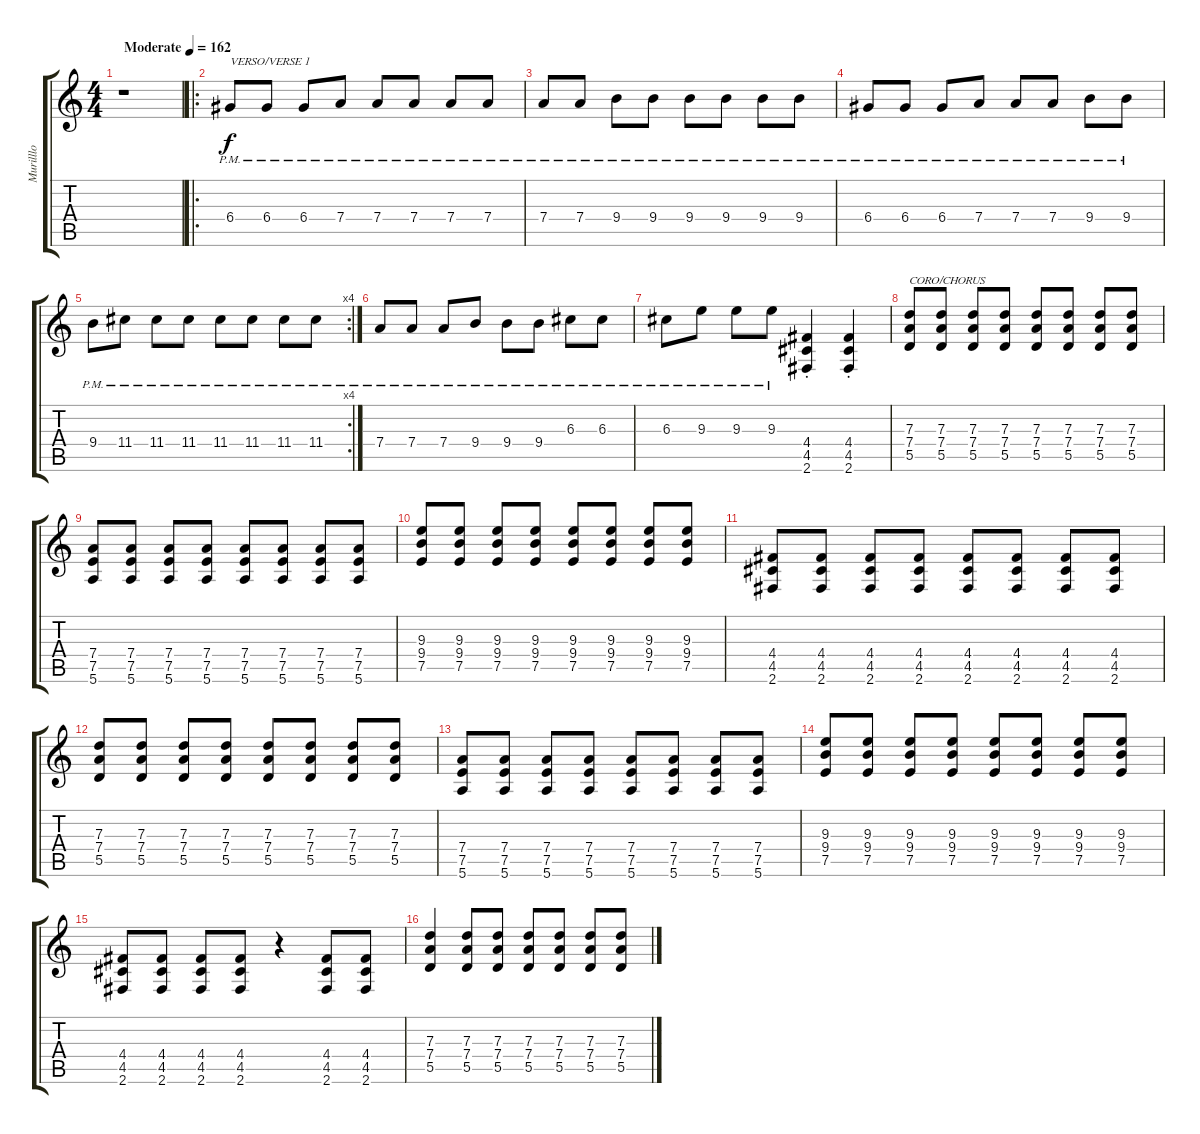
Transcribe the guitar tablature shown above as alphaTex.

\track ("Murilllo" "Murilllo") {instrument electricguitarjazz}
\staff {score tabs}
\tuning (E4 B3 G3 D3 A2 E2) {hide}
\ts (4 4)
\tempo (162 "Moderate")
\clef g2
\ks c
r.1{dy f instrument electricguitarjazz} |
\ro
6.4{pm}.8{txt "VERSO/VERSE 1"} 6.4{pm}.8 6.4{pm}.8 7.4{pm}.8 7.4{pm}.8 7.4{pm}.8 7.4{pm}.8 7.4{pm}.8 |
7.4{pm}.8 7.4{pm}.8 9.4{pm}.8 9.4{pm}.8 9.4{pm}.8 9.4{pm}.8 9.4{pm}.8 9.4{pm}.8 |
6.4{pm}.8 6.4{pm}.8 6.4{pm}.8 7.4{pm}.8 7.4{pm}.8 7.4{pm}.8 9.4{pm}.8 9.4{pm}.8 |
\rc 4
9.4{pm}.8 11.4{pm}.8 11.4{pm}.8 11.4{pm}.8 11.4{pm}.8 11.4{pm}.8 11.4{pm}.8 11.4{pm}.8 |
7.4{pm}.8 7.4{pm}.8 7.4{pm}.8 9.4{pm}.8 9.4{pm}.8 9.4{pm}.8 6.3{pm}.8 6.3{pm}.8 |
6.3{pm}.8 9.3{pm}.8 9.3{pm}.8 9.3{pm}.8 (4.4{st} 4.5 2.6).4 (4.4 4.5{st} 2.6).4 |
(7.3 7.4 5.5).8{txt "CORO/CHORUS"} (7.3 7.4 5.5).8 (7.3 7.4 5.5).8 (7.3 7.4 5.5).8 (7.3 7.4 5.5).8 (7.3 7.4 5.5).8 (7.3 7.4 5.5).8 (7.3 7.4 5.5).8 |
(7.4 7.5 5.6).8 (7.4 7.5 5.6).8 (7.4 7.5 5.6).8 (7.4 7.5 5.6).8 (7.4 7.5 5.6).8 (7.4 7.5 5.6).8 (7.4 7.5 5.6).8 (7.4 7.5 5.6).8 |
(9.3 9.4 7.5).8 (9.3 9.4 7.5).8 (9.3 9.4 7.5).8 (9.3 9.4 7.5).8 (9.3 9.4 7.5).8 (9.3 9.4 7.5).8 (9.3 9.4 7.5).8 (9.3 9.4 7.5).8 |
(4.4 4.5 2.6).8 (4.4 4.5 2.6).8 (4.4 4.5 2.6).8 (4.4 4.5 2.6).8 (4.4 4.5 2.6).8 (4.4 4.5 2.6).8 (4.4 4.5 2.6).8 (4.4 4.5 2.6).8 |
(7.3 7.4 5.5).8 (7.3 7.4 5.5).8 (7.3 7.4 5.5).8 (7.3 7.4 5.5).8 (7.3 7.4 5.5).8 (7.3 7.4 5.5).8 (7.3 7.4 5.5).8 (7.3 7.4 5.5).8 |
(7.4 7.5 5.6).8 (7.4 7.5 5.6).8 (7.4 7.5 5.6).8 (7.4 7.5 5.6).8 (7.4 7.5 5.6).8 (7.4 7.5 5.6).8 (7.4 7.5 5.6).8 (7.4 7.5 5.6).8 |
(9.3 9.4 7.5).8 (9.3 9.4 7.5).8 (9.3 9.4 7.5).8 (9.3 9.4 7.5).8 (9.3 9.4 7.5).8 (9.3 9.4 7.5).8 (9.3 9.4 7.5).8 (9.3 9.4 7.5).8 |
(4.4 4.5 2.6).8 (4.4 4.5 2.6).8 (4.4 4.5 2.6).8 (4.4 4.5 2.6).8 r.4 (4.4 4.5 2.6).8 (4.4 4.5 2.6).8 |
(7.3 7.4 5.5).4 (7.3 7.4 5.5).8 (7.3 7.4 5.5).8 (7.3 7.4 5.5).8 (7.3 7.4 5.5).8 (7.3 7.4 5.5).8 (7.3 7.4 5.5).8
